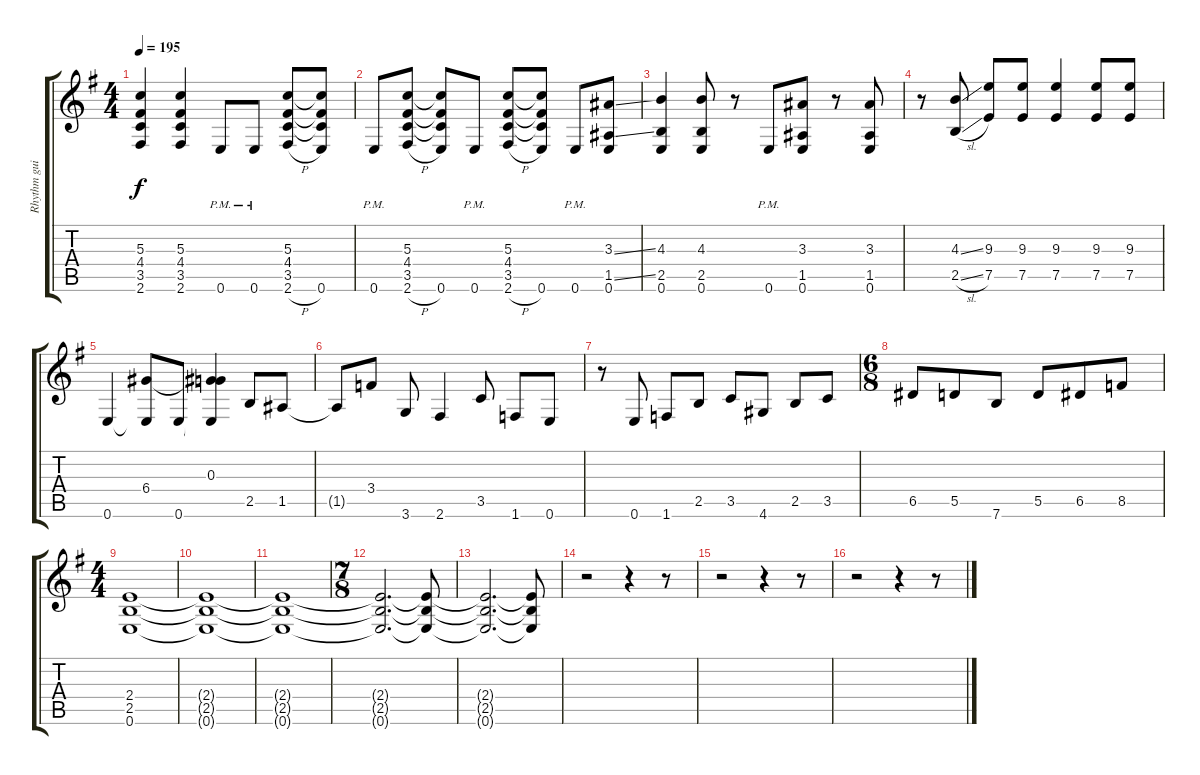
\track ("Rhythm guitar 2" "Rhythm gui") {instrument distortionguitar}
\staff {score tabs}
\tuning (E4 B3 G3 D3 A2 E2) {hide}
\ts (4 4)
\tempo 195
\clef g2
\ks eminor
(5.3{t} 4.4{t} 3.5{t} 2.6{t}).4{dy f} (5.3 4.4 3.5 2.6).4 0.6{pm}.8 0.6{pm}.8 (5.3 4.4 3.5 2.6{h}).8 (5.3{t} 4.4{t} 3.5{t} 0.6).8 |
0.6{pm}.8 (5.3 4.4 3.5 2.6{h}).8 (5.3{t} 4.4{t} 3.5{t} 0.6).8 0.6{pm}.8 (5.3 4.4 3.5 2.6{h}).8 (5.3{t} 4.4{t} 3.5{t} 0.6).8 0.6{pm}.8 (3.3{ss} 1.5{ss} 0.6).8 |
(4.3 2.5 0.6).4 (4.3 2.5 0.6).8 r.8 0.6{pm}.8 (3.3 1.5 0.6).8 r.8 (3.3 1.5 0.6).8 |
r.8 (4.3{ss} 2.5{sl}).8 (9.3 7.5).8 (9.3 7.5).8 (9.3 7.5).4 (9.3 7.5).8 (9.3 7.5).8 |
0.6.4 (6.4 0.6{t}).8 0.6.8 (0.3 6.4{t} 0.6{t}).4 2.5.8 1.5.8 |
1.5{t}.8 3.4.8 3.6.8 2.6.4 3.5.8 1.6.8 0.6.8 |
r.8 0.6.8 1.6.8 2.5.8 3.5.8 4.6.8 2.5.8 3.5.8 |
\ts (6 8)
6.5.8 5.5.8 7.6.8 5.5.8 6.5.8 8.5.8 |
\ts (4 4)
(2.4 2.5 0.6).1 |
(2.4{t} 2.5{t} 0.6{t}).1 |
(2.4{t} 2.5{t} 0.6{t}).1 |
\ts (7 8)
(2.4{t} 2.5{t} 0.6{t}).2{d} (2.4{t} 2.5{t} 0.6{t}).8 |
(2.4{t} 2.5{t} 0.6{t}).2{d} (2.4{t} 2.5{t} 0.6{t}).8 |
r.2 r.4 r.8 |
r.2 r.4 r.8 |
r.2 r.4 r.8
